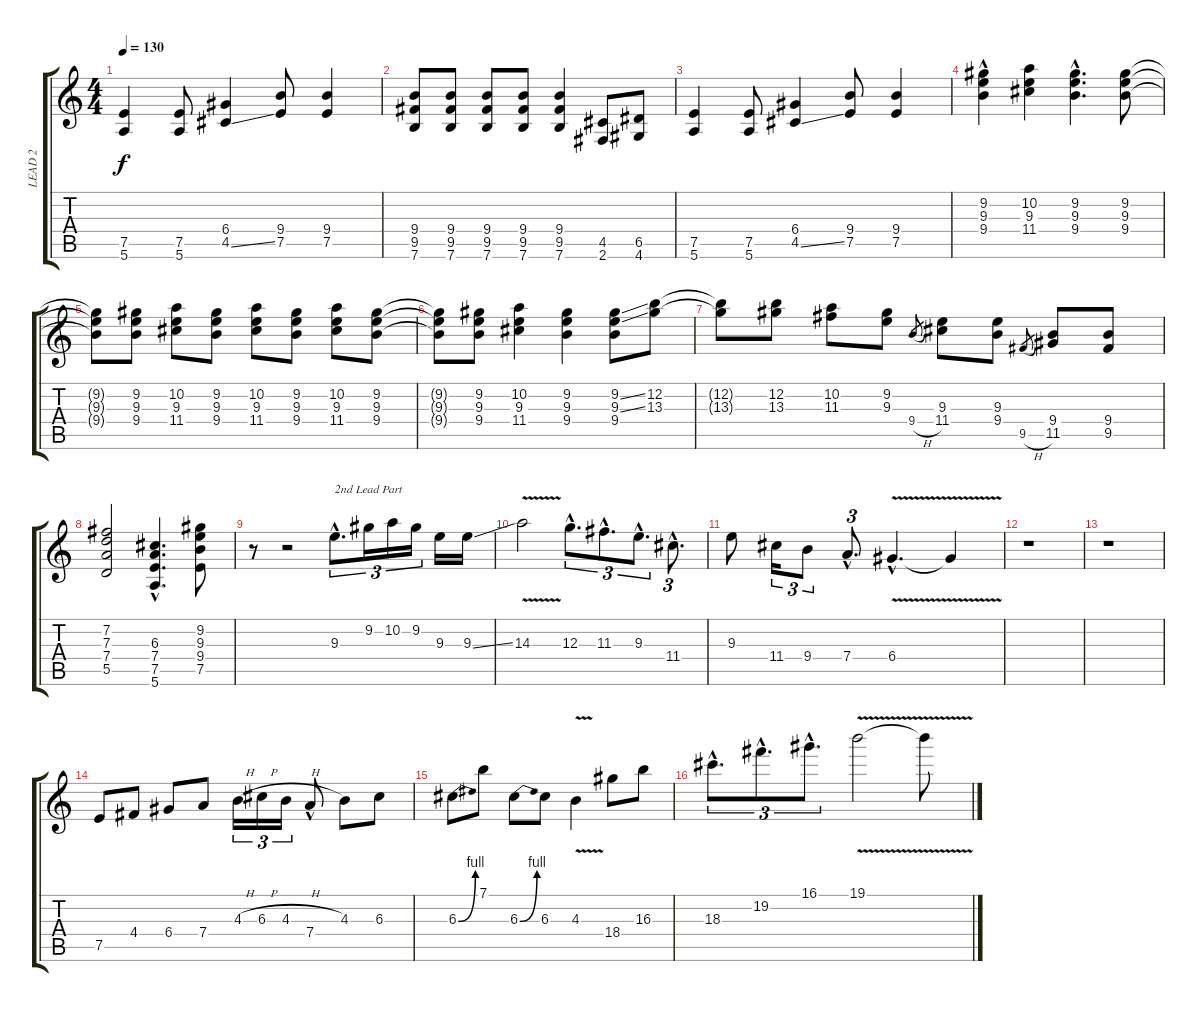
\track ("LEAD 2" "LEAD 2") {instrument distortionguitar}
\staff {score tabs}
\tuning (E4 B3 G3 D3 A2 E2) {hide}
\ts (4 4)
\tempo 130
\clef g2
\ks c
(7.5 5.6).4{dy f} (7.5 5.6).8 (6.4 4.5{ss}).4 (9.4 7.5).8 (9.4 7.5).4 |
(9.4 9.5 7.6).8 (9.4 9.5 7.6).8 (9.4 9.5 7.6).8 (9.4 9.5 7.6).8 (9.4 9.5 7.6).4 (4.5 2.6).8 (6.5 4.6).8 |
(7.5 5.6).4 (7.5 5.6).8 (6.4 4.5{ss}).4 (9.4 7.5).8 (9.4 7.5).4 |
(9.2{hac} 9.3 9.4).4 (10.2 9.3 11.4).4 (9.2 9.3{hac} 9.4{hac}).4{d} (9.2 9.3 9.4).8 |
(9.2{t} 9.3{t} 9.4{t}).8 (9.2 9.3 9.4).8 (10.2 9.3 11.4).8 (9.2 9.3 9.4).8 (10.2 9.3 11.4).8 (9.2 9.3 9.4).8 (10.2 9.3 11.4).8 (9.2 9.3 9.4).8 |
(9.2{t} 9.3{t} 9.4{t}).8 (9.2 9.3 9.4).8 (10.2 9.3 11.4).4 (9.2 9.3 9.4).4 (9.2{ss} 9.3{ss} 9.4).8 (12.2 13.3).8 |
(12.2{t} 13.3{t}).8 (12.2 13.3).8 (10.2 11.3).8 (9.2 9.3).8 9.4{h}.8{gr} (9.3 11.4).8 (9.3 9.4).8 9.5{h}.8{gr} (9.4 11.5).8 (9.4 9.5).8 |
(7.2 7.3 7.4 5.5).2 (6.3{hac} 7.4{hac} 7.5{hac} 5.6{hac}).4{d} (9.2 9.3 9.4 7.5).8 |
r.8 r.2 9.3{hac}.8{d tu (3 2) txt "2nd Lead Part" volume 16 balance 16} 9.2.16{tu (3 2)} 10.2.16{tu (3 2)} 9.2.16{tu (3 2)} 9.3.16 9.3{ss}.16 |
14.3{v}.2 12.3{hac}.8{d tu (3 2)} 11.3{hac}.8{d tu (3 2)} 9.3{hac}.8{d tu (3 2)} 11.4{hac}.8{d tu (3 2)} |
9.3.8 11.4.16{tu (3 2)} 9.4.8{tu (3 2)} 7.4{hac}.8{d tu (3 2)} 6.4{v hac}.4{d} 6.4{v t}.4 |
r.1 |
r.1 |
7.5.8 4.4.8 6.4.8 7.4.8 4.3{h}.16{tu (3 2)} 6.3{h}.16{tu (3 2)} 4.3{h}.16{tu (3 2)} 7.4{hac}.8 4.3.8 6.3.8 |
6.3{be (bend 0 0 60 4)}.8 7.1.8 6.3{be (bend 0 0 60 4)}.8 6.3.8 4.3{v}.4 18.4.8{balance 14} 16.3.8{balance 13} |
18.3{hac}.8{d tu (3 2) balance 12} 19.2{hac}.8{d tu (3 2) balance 11} 16.1{hac}.8{d tu (3 2) balance 10} 19.1{v}.2{balance 8} 19.1{t}.8
